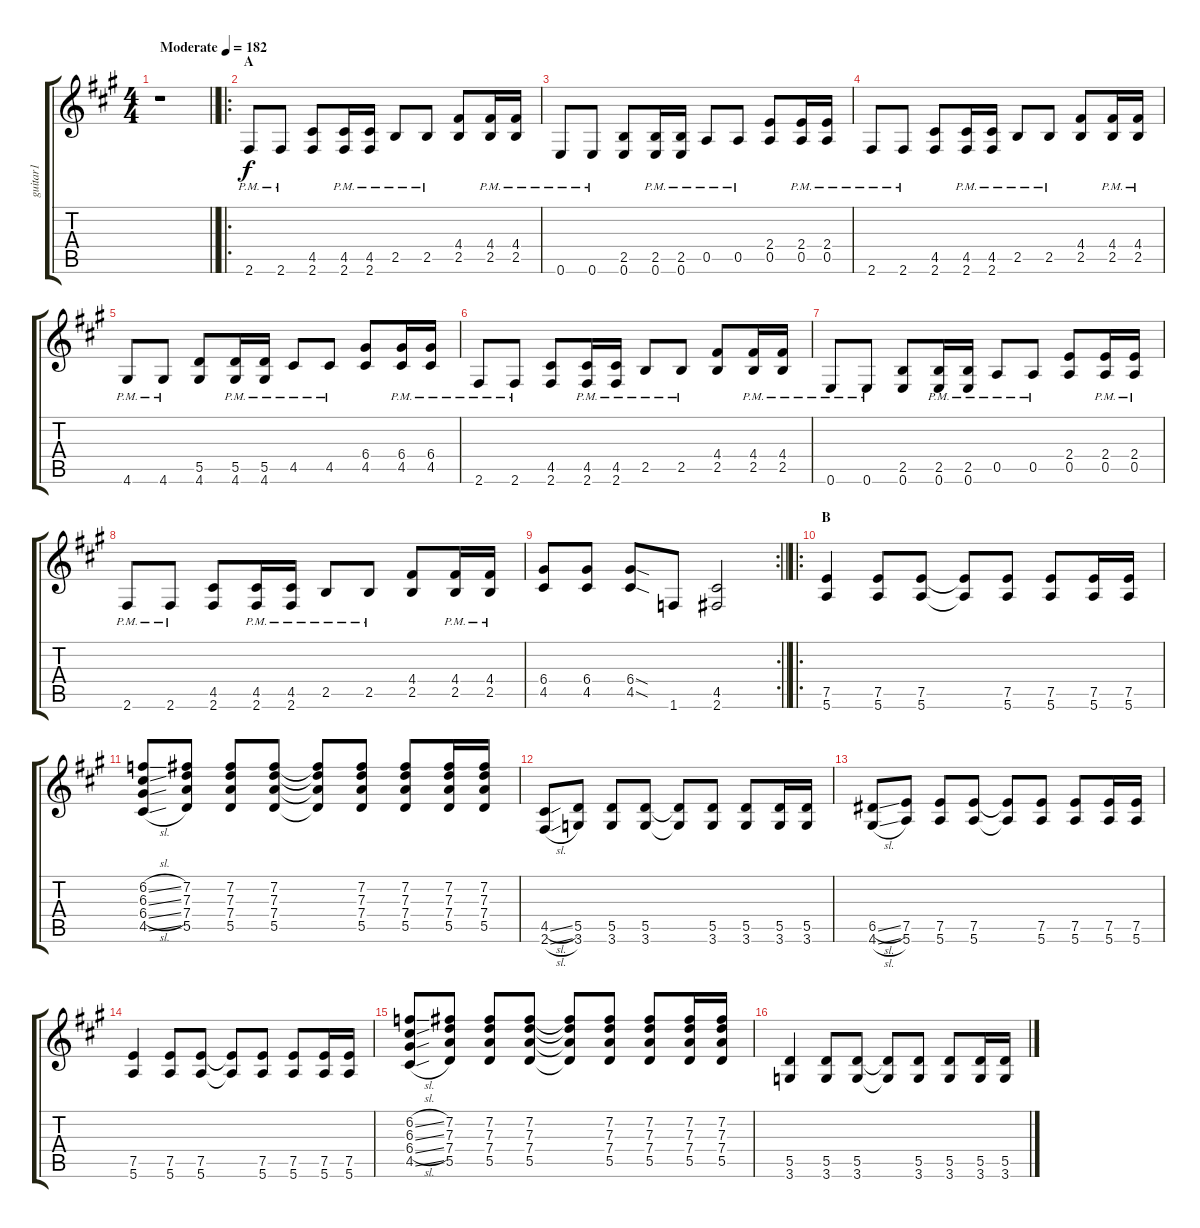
\track ("guitar1" "guitar1") {instrument distortionguitar}
\staff {score tabs}
\tuning (E4 B3 G3 D3 A2 E2) {hide}
\ts (4 4)
\tempo (182 "Moderate")
\clef g2
\barLineRight lightlight
\ks f#minor
r.1{dy f instrument distortionguitar} |
\ro
\section ("" "A")
2.6{pm}.8 2.6{pm}.8 (4.5 2.6).8 (4.5{pm} 2.6{pm}).16 (4.5{pm} 2.6{pm}).16 2.5{pm}.8 2.5{pm}.8 (4.4 2.5).8 (4.4{pm} 2.5{pm}).16 (4.4{pm} 2.5{pm}).16 |
0.6{pm}.8 0.6{pm}.8 (2.5 0.6).8 (2.5{pm} 0.6{pm}).16 (2.5{pm} 0.6{pm}).16 0.5{pm}.8 0.5{pm}.8 (2.4 0.5).8 (2.4{pm} 0.5{pm}).16 (2.4{pm} 0.5{pm}).16 |
2.6{pm}.8 2.6{pm}.8 (4.5 2.6).8 (4.5{pm} 2.6{pm}).16 (4.5{pm} 2.6{pm}).16 2.5{pm}.8 2.5{pm}.8 (4.4 2.5).8 (4.4{pm} 2.5{pm}).16 (4.4{pm} 2.5{pm}).16 |
4.6{pm}.8 4.6{pm}.8 (5.5 4.6).8 (5.5{pm} 4.6{pm}).16 (5.5{pm} 4.6{pm}).16 4.5{pm}.8 4.5{pm}.8 (6.4 4.5).8 (6.4{pm} 4.5{pm}).16 (6.4{pm} 4.5{pm}).16 |
2.6{pm}.8 2.6{pm}.8 (4.5 2.6).8 (4.5{pm} 2.6{pm}).16 (4.5{pm} 2.6{pm}).16 2.5{pm}.8 2.5{pm}.8 (4.4 2.5).8 (4.4{pm} 2.5{pm}).16 (4.4{pm} 2.5{pm}).16 |
0.6{pm}.8 0.6{pm}.8 (2.5 0.6).8 (2.5{pm} 0.6{pm}).16 (2.5{pm} 0.6{pm}).16 0.5{pm}.8 0.5{pm}.8 (2.4 0.5).8 (2.4{pm} 0.5{pm}).16 (2.4{pm} 0.5{pm}).16 |
2.6{pm}.8 2.6{pm}.8 (4.5 2.6).8 (4.5{pm} 2.6{pm}).16 (4.5{pm} 2.6{pm}).16 2.5{pm}.8 2.5{pm}.8 (4.4 2.5).8 (4.4{pm} 2.5{pm}).16 (4.4{pm} 2.5{pm}).16 |
\rc 2
\barLineRight lightlight
(6.4 4.5).8 (6.4 4.5).8 (6.4{sod} 4.5{sod}).8 1.6.8 (4.5 2.6).2 |
\ro
\section ("" "B")
(7.5 5.6).4 (7.5 5.6).8 (7.5 5.6).8 (7.5{t} 5.6{t}).8 (7.5 5.6).8 (7.5 5.6).8 (7.5 5.6).16 (7.5 5.6).16 |
(6.2{sl} 6.3{sl} 6.4{sl} 4.5{sl}).8 (7.2 7.3 7.4 5.5).8 (7.2 7.3 7.4 5.5).8 (7.2 7.3 7.4 5.5).8 (7.2{t} 7.3{t} 7.4{t} 5.5{t}).8 (7.2 7.3 7.4 5.5).8 (7.2 7.3 7.4 5.5).8 (7.2 7.3 7.4 5.5).16 (7.2 7.3 7.4 5.5).16 |
(4.5{sl} 2.6{sl}).8 (5.5 3.6).8 (5.5 3.6).8 (5.5 3.6).8 (5.5{t} 3.6{t}).8 (5.5 3.6).8 (5.5 3.6).8 (5.5 3.6).16 (5.5 3.6).16 |
(6.5{sl} 4.6{sl}).8 (7.5 5.6).8 (7.5 5.6).8 (7.5 5.6).8 (7.5{t} 5.6{t}).8 (7.5 5.6).8 (7.5 5.6).8 (7.5 5.6).16 (7.5 5.6).16 |
(7.5 5.6).4 (7.5 5.6).8 (7.5 5.6).8 (7.5{t} 5.6{t}).8 (7.5 5.6).8 (7.5 5.6).8 (7.5 5.6).16 (7.5 5.6).16 |
(6.2{sl} 6.3{sl} 6.4{sl} 4.5{sl}).8 (7.2 7.3 7.4 5.5).8 (7.2 7.3 7.4 5.5).8 (7.2 7.3 7.4 5.5).8 (7.2{t} 7.3{t} 7.4{t} 5.5{t}).8 (7.2 7.3 7.4 5.5).8 (7.2 7.3 7.4 5.5).8 (7.2 7.3 7.4 5.5).16 (7.2 7.3 7.4 5.5).16 |
(5.5 3.6).4 (5.5 3.6).8 (5.5 3.6).8 (5.5{t} 3.6{t}).8 (5.5 3.6).8 (5.5 3.6).8 (5.5 3.6).16 (5.5 3.6).16
